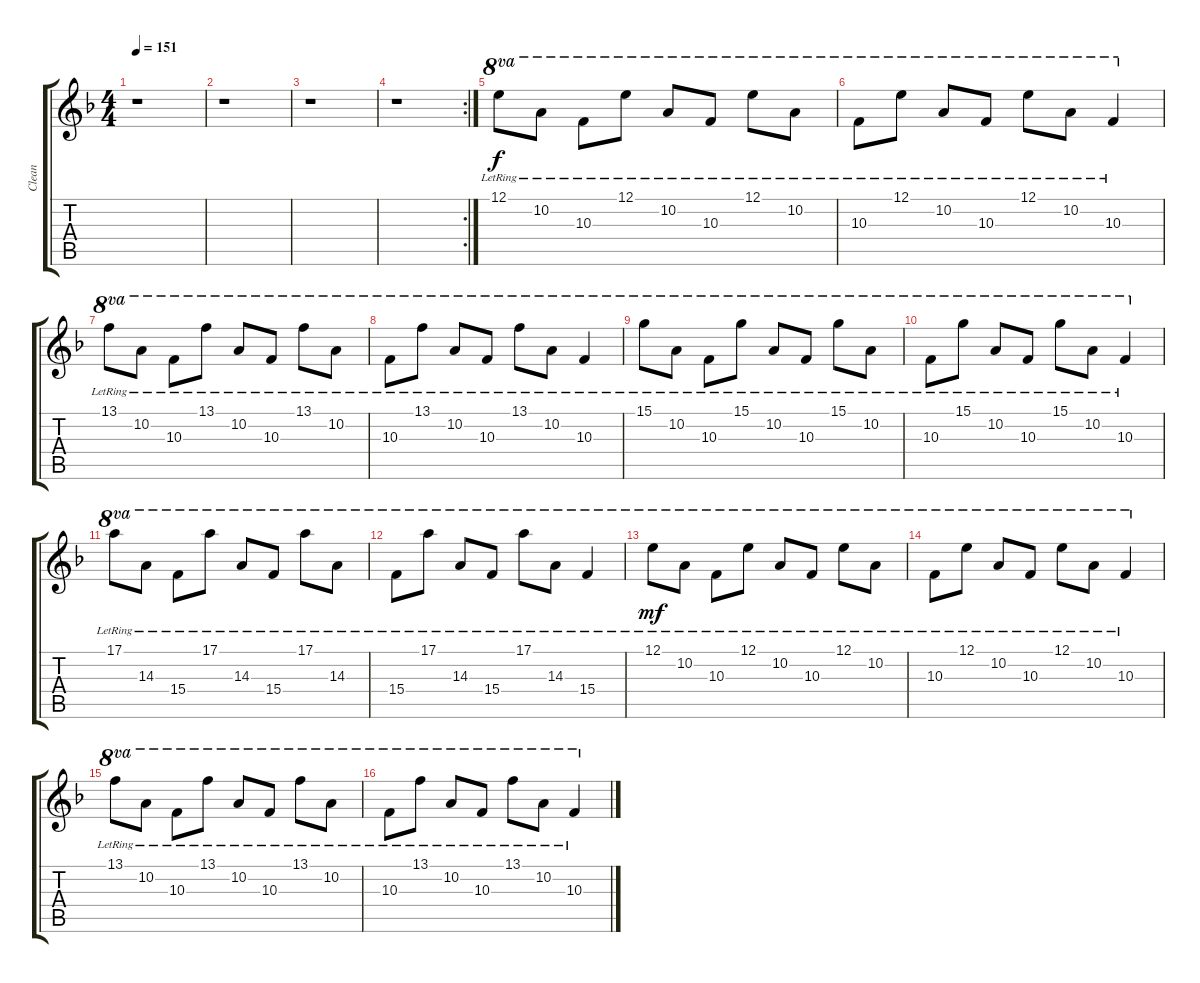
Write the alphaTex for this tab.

\track ("Clean" "Clean") {instrument electricguitarjazz}
\staff {score tabs}
\tuning (E4 B3 G3 D3 A2 D2) {hide}
\ts (4 4)
\tempo 151
\clef g2
\ks f
r.1{dy f} |
r.1 |
r.1 |
\rc 2
r.1 |
12.1{lr}.8{ot 8va} 10.2{lr}.8{ot 8va} 10.3{lr}.8{ot 8va} 12.1{lr}.8{ot 8va} 10.2{lr}.8{ot 8va} 10.3{lr}.8{ot 8va} 12.1{lr}.8{ot 8va} 10.2{lr}.8{ot 8va} |
10.3{lr}.8{ot 8va} 12.1{lr}.8{ot 8va} 10.2{lr}.8{ot 8va} 10.3{lr}.8{ot 8va} 12.1{lr}.8{ot 8va} 10.2{lr}.8{ot 8va} 10.3{lr}.4{ot 8va} |
13.1{lr}.8{ot 8va} 10.2{lr}.8{ot 8va} 10.3{lr}.8{ot 8va} 13.1{lr}.8{ot 8va} 10.2{lr}.8{ot 8va} 10.3{lr}.8{ot 8va} 13.1{lr}.8{ot 8va} 10.2{lr}.8{ot 8va} |
10.3{lr}.8{ot 8va} 13.1{lr}.8{ot 8va} 10.2{lr}.8{ot 8va} 10.3{lr}.8{ot 8va} 13.1{lr}.8{ot 8va} 10.2{lr}.8{ot 8va} 10.3{lr}.4{ot 8va} |
15.1{lr}.8{ot 8va} 10.2{lr}.8{ot 8va} 10.3{lr}.8{ot 8va} 15.1{lr}.8{ot 8va} 10.2{lr}.8{ot 8va} 10.3{lr}.8{ot 8va} 15.1{lr}.8{ot 8va} 10.2{lr}.8{ot 8va} |
10.3{lr}.8{ot 8va} 15.1{lr}.8{ot 8va} 10.2{lr}.8{ot 8va} 10.3{lr}.8{ot 8va} 15.1{lr}.8{ot 8va} 10.2{lr}.8{ot 8va} 10.3{lr}.4{ot 8va} |
17.1{lr}.8{ot 8va} 14.3{lr}.8{ot 8va} 15.4{lr}.8{ot 8va} 17.1{lr}.8{ot 8va} 14.3{lr}.8{ot 8va} 15.4{lr}.8{ot 8va} 17.1{lr}.8{ot 8va} 14.3{lr}.8{ot 8va} |
15.4{lr}.8{ot 8va} 17.1{lr}.8{ot 8va} 14.3{lr}.8{ot 8va} 15.4{lr}.8{ot 8va} 17.1{lr}.8{ot 8va} 14.3{lr}.8{ot 8va} 15.4{lr}.4{ot 8va} |
12.1{lr}.8{ot 8va dy mf} 10.2{lr}.8{ot 8va} 10.3{lr}.8{ot 8va} 12.1{lr}.8{ot 8va} 10.2{lr}.8{ot 8va} 10.3{lr}.8{ot 8va} 12.1{lr}.8{ot 8va} 10.2{lr}.8{ot 8va} |
10.3{lr}.8{ot 8va} 12.1{lr}.8{ot 8va} 10.2{lr}.8{ot 8va} 10.3{lr}.8{ot 8va} 12.1{lr}.8{ot 8va} 10.2{lr}.8{ot 8va} 10.3{lr}.4{ot 8va} |
13.1{lr}.8{ot 8va} 10.2{lr}.8{ot 8va} 10.3{lr}.8{ot 8va} 13.1{lr}.8{ot 8va} 10.2{lr}.8{ot 8va} 10.3{lr}.8{ot 8va} 13.1{lr}.8{ot 8va} 10.2{lr}.8{ot 8va} |
10.3{lr}.8{ot 8va} 13.1{lr}.8{ot 8va} 10.2{lr}.8{ot 8va} 10.3{lr}.8{ot 8va} 13.1{lr}.8{ot 8va} 10.2{lr}.8{ot 8va} 10.3{lr}.4{ot 8va}
